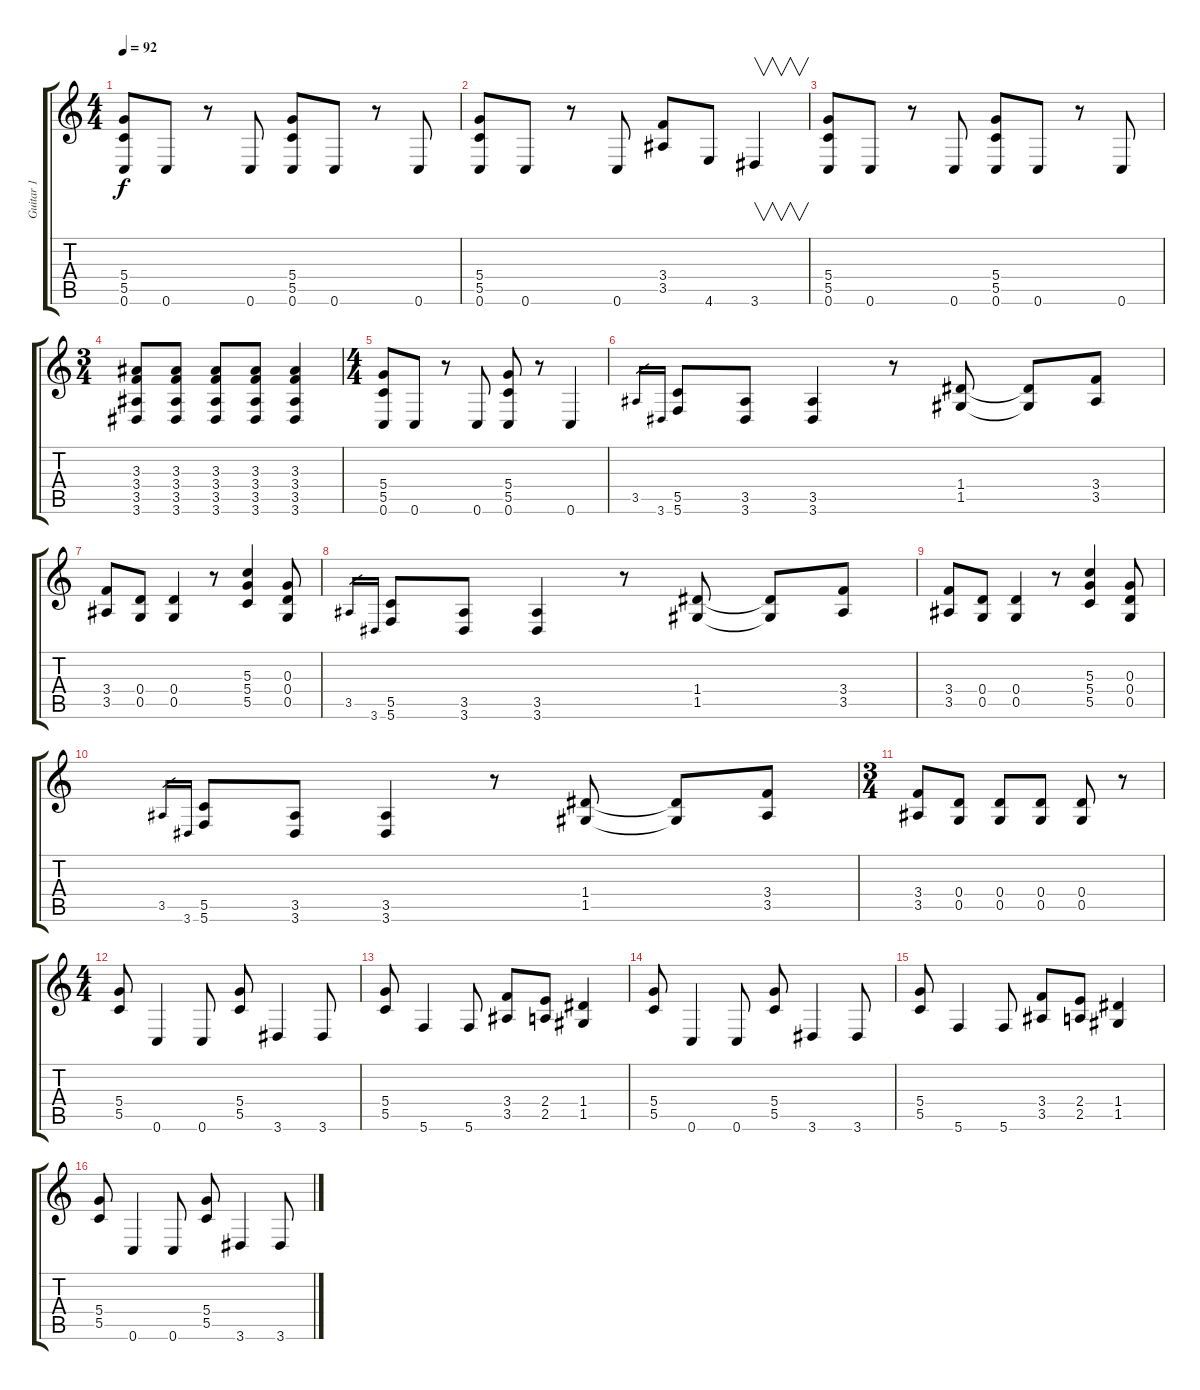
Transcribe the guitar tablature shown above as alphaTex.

\track ("Guitar 1" "Guitar 1") {instrument overdrivenguitar}
\staff {score tabs}
\tuning (E4 B3 G3 D3 G2 C2) {hide}
\ts (4 4)
\tempo 92
\clef g2
\ks c
(5.4 5.5 0.6).8{dy f} 0.6.8 r.8 0.6.8 (5.4 5.5 0.6).8 0.6.8 r.8 0.6.8 |
(5.4 5.5 0.6).8 0.6.8 r.8 0.6.8 (3.4 3.5).8 4.6.8 3.6.4{v} |
(5.4 5.5 0.6).8 0.6.8 r.8 0.6.8 (5.4 5.5 0.6).8 0.6.8 r.8 0.6.8 |
\ts (3 4)
(3.3 3.4 3.5 3.6).8 (3.3 3.4 3.5 3.6).8 (3.3 3.4 3.5 3.6).8 (3.3 3.4 3.5 3.6).8 (3.3 3.4 3.5 3.6).4 |
\ts (4 4)
(5.4 5.5 0.6).8 0.6.8 r.8 0.6.8 (5.4 5.5 0.6).8 r.8 0.6.4 |
3.5.16{gr} 3.6.16{gr} (5.5 5.6).8 (3.5 3.6).8 (3.5 3.6).4 r.8 (1.4 1.5).8 (1.4{t} 1.5{t}).8 (3.4 3.5).8 |
(3.4 3.5).8 (0.4 0.5).8 (0.4 0.5).4 r.8 (5.3 5.4 5.5).4 (0.3 0.4 0.5).8 |
3.5.16{gr} 3.6.16{gr} (5.5 5.6).8 (3.5 3.6).8 (3.5 3.6).4 r.8 (1.4 1.5).8 (1.4{t} 1.5{t}).8 (3.4 3.5).8 |
(3.4 3.5).8 (0.4 0.5).8 (0.4 0.5).4 r.8 (5.3 5.4 5.5).4 (0.3 0.4 0.5).8 |
3.5.16{gr} 3.6.16{gr} (5.5 5.6).8 (3.5 3.6).8 (3.5 3.6).4 r.8 (1.4 1.5).8 (1.4{t} 1.5{t}).8 (3.4 3.5).8 |
\ts (3 4)
(3.4 3.5).8 (0.4 0.5).8 (0.4 0.5).8 (0.4 0.5).8 (0.4 0.5).8 r.8 |
\ts (4 4)
(5.4 5.5).8 0.6.4 0.6.8 (5.4 5.5).8 3.6.4 3.6.8 |
(5.4 5.5).8 5.6.4 5.6.8 (3.4 3.5).8 (2.4 2.5).8 (1.4 1.5).4 |
(5.4 5.5).8 0.6.4 0.6.8 (5.4 5.5).8 3.6.4 3.6.8 |
(5.4 5.5).8 5.6.4 5.6.8 (3.4 3.5).8 (2.4 2.5).8 (1.4 1.5).4 |
(5.4 5.5).8 0.6.4 0.6.8 (5.4 5.5).8 3.6.4 3.6.8
